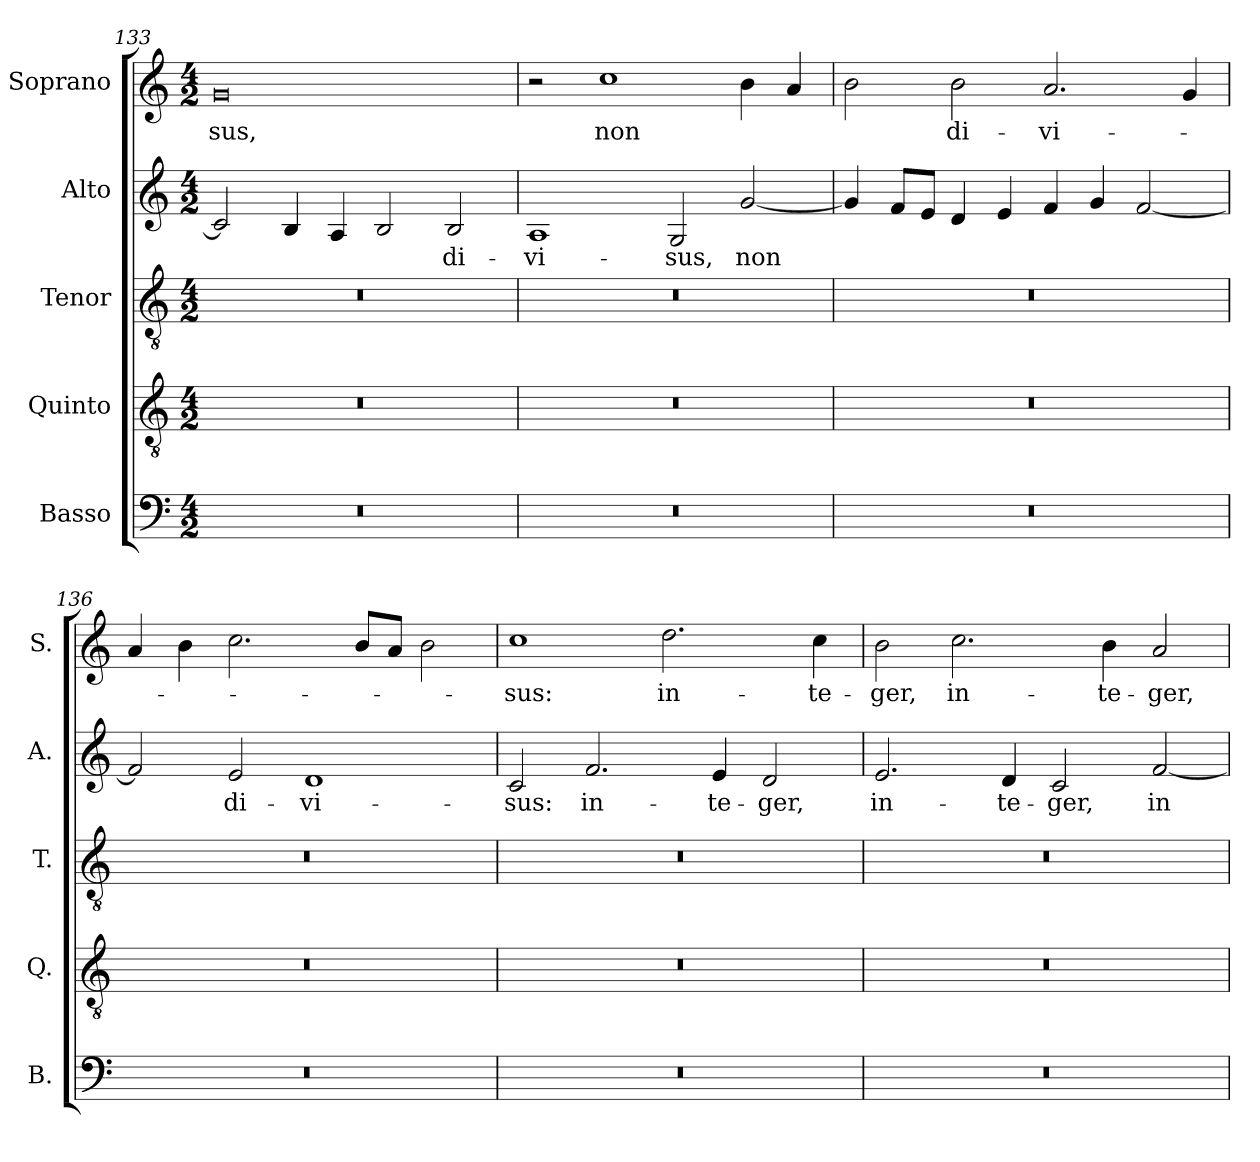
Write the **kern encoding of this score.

**kern	**kern	**kern	**kern	**text	**kern	**text
*part5	*part4	*part3	*part2	*part2	*part1	*part1
*staff5	*staff4	*staff3	*staff2	*staff2	*staff1	*staff1
*I"Basso	*I"Quinto	*I"Tenor	*I"Alto	*	*I"Soprano	*
*I'B.	*I'Q.	*I'T.	*I'A.	*	*I'S.	*
*clefF4	*clefGv2	*clefGv2	*clefG2	*	*clefG2	*
*	*ITrd7c12	*ITrd7c12	*	*	*	*
*k[]	*k[]	*k[]	*k[]	*	*k[]	*
*C:	*C:	*C:	*C:	*	*C:	*
*M4/2	*M4/2	*M4/2	*M4/2	*	*M4/2	*
=133	=133	=133	=133	=133	=133	=133
!LO:N:vis=1	!LO:N:vis=1	!LO:N:vis=1	!	!	!	!
!	!	!	!	!	!	!LO:LY:b:color=#000000
0r	0r	0r	2ci/]	.	0gi	-sus,
.	.	.	4Bi/	.	.	.
.	.	.	4Ai/	.	.	.
.	.	.	2Bi/	.	.	.
!	!	!	!	!LO:LY:b:color=#000000	!	!
.	.	.	2Bi/	di-	.	.
!!LO:LB:g=z
=134	=134	=134	=134	=134	=134	=134
!LO:N:vis=1	!LO:N:vis=1	!LO:N:vis=1	!	!	!	!
!	!	!	!	!LO:LY:b:color=#000000	!	!
0r	0r	0r	1Ai	-vi-	2r	.
!	!	!	!	!	!	!LO:LY:b:color=#000000
.	.	.	.	.	1cci	non
!	!	!	!	!LO:LY:b:color=#000000	!	!
.	.	.	2Gi/	-sus,	.	.
!	!	!	!	!LO:LY:b:color=#000000	!	!
.	.	.	[2gi/	non	4bi\	.
.	.	.	.	.	4ai/	.
=135	=135	=135	=135	=135	=135	=135
!LO:N:vis=1	!LO:N:vis=1	!LO:N:vis=1	!	!	!	!
0r	0r	0r	4gi/]	.	2bi\	.
.	.	.	8fi/L	.	.	.
.	.	.	8ei/J	.	.	.
!	!	!	!	!	!	!LO:LY:b:color=#000000
.	.	.	4di/	.	2bi\	di-
.	.	.	4ei/	.	.	.
!	!	!	!	!	!	!LO:LY:b:color=#000000
.	.	.	4fi/	.	2.ai/	-vi-
.	.	.	4gi/	.	.	.
.	.	.	[2fi/	.	.	.
.	.	.	.	.	4gi/	.
=136	=136	=136	=136	=136	=136	=136
!LO:N:vis=1	!LO:N:vis=1	!LO:N:vis=1	!	!	!	!
0r	0r	0r	2fi/]	.	4ai/	.
.	.	.	.	.	4bi\	.
!	!	!	!	!LO:LY:b:color=#000000	!	!
.	.	.	2ei/	di-	2.cci\	.
!	!	!	!	!LO:LY:b:color=#000000	!	!
.	.	.	1di	-vi-	.	.
.	.	.	.	.	8bi/L	.
.	.	.	.	.	8ai/J	.
.	.	.	.	.	2bi\	.
=137	=137	=137	=137	=137	=137	=137
!LO:N:vis=1	!LO:N:vis=1	!LO:N:vis=1	!	!	!	!
!	!	!	!	!LO:LY:b:color=#000000	!	!
!	!	!	!	!	!	!LO:LY:b:color=#000000
0r	0r	0r	2ci/	-sus:	1cci	-sus:
!	!	!	!	!LO:LY:b:color=#000000	!	!
.	.	.	2.fi/	in-	.	.
!	!	!	!	!	!	!LO:LY:b:color=#000000
.	.	.	.	.	2.ddi\	in-
!	!	!	!	!LO:LY:b:color=#000000	!	!
.	.	.	4ei/	-te-	.	.
!	!	!	!	!LO:LY:b:color=#000000	!	!
.	.	.	2di/	-ger,	.	.
!	!	!	!	!	!	!LO:LY:b:color=#000000
.	.	.	.	.	4cci\	-te-
!!LO:LB:g=z
=138	=138	=138	=138	=138	=138	=138
!LO:N:vis=1	!LO:N:vis=1	!LO:N:vis=1	!	!	!	!
!	!	!	!	!LO:LY:b:color=#000000	!	!
!	!	!	!	!	!	!LO:LY:b:color=#000000
0r	0r	0r	2.ei/	in-	2bi\	-ger,
!	!	!	!	!	!	!LO:LY:b:color=#000000
.	.	.	.	.	2.cci\	in-
!	!	!	!	!LO:LY:b:color=#000000	!	!
.	.	.	4di/	-te-	.	.
!	!	!	!	!LO:LY:b:color=#000000	!	!
.	.	.	2ci/	-ger,	.	.
!	!	!	!	!	!	!LO:LY:b:color=#000000
.	.	.	.	.	4bi\	-te-
!	!	!	!	!LO:LY:b:color=#000000	!	!
!	!	!	!	!	!	!LO:LY:b:color=#000000
.	.	.	[2fi/	in-	2ai/	-ger,
=	=	=	=	=	=	=
*-	*-	*-	*-	*-	*-	*-
